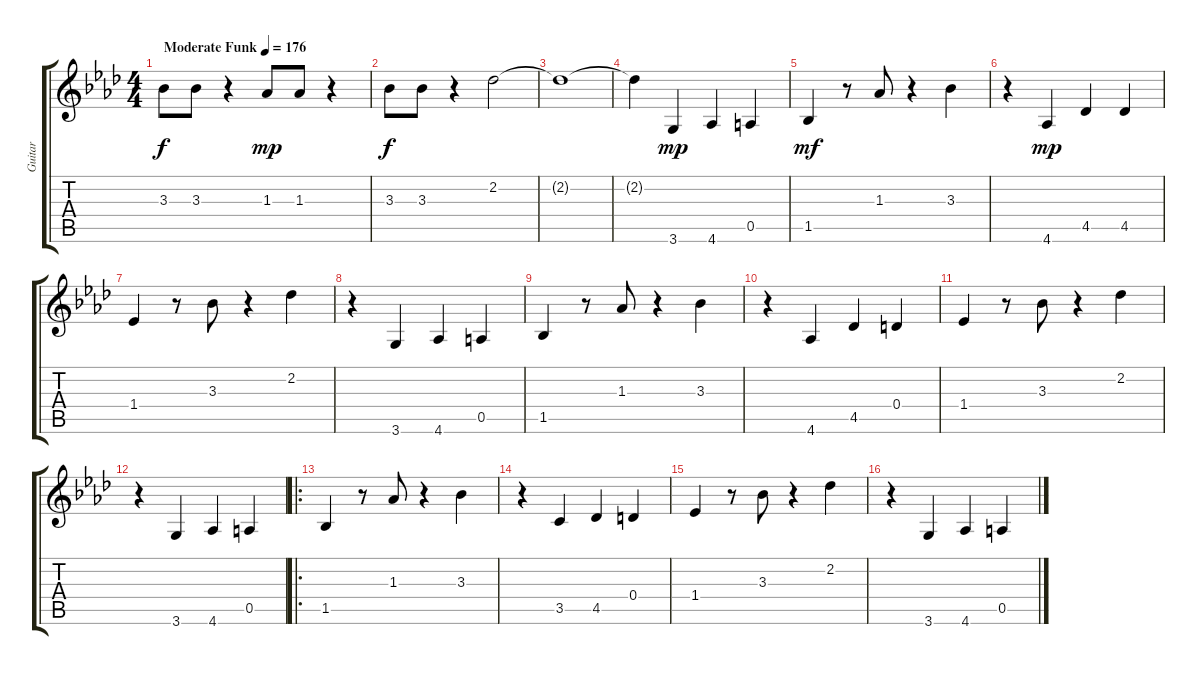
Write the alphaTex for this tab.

\track ("Guitar" "Guitar") {instrument electricguitarjazz}
\staff {score tabs}
\tuning (E4 B3 G3 D3 A2 E2) {hide}
\ts (4 4)
\tempo (176 "Moderate Funk")
\clef g2
\ks ab
3.3.8{dy f instrument electricguitarjazz} 3.3.8 r.4 1.3.8{dy mp} 1.3.8 r.4 |
3.3.8{dy f} 3.3.8 r.4 2.2.2 |
2.2{t}.1 |
2.2{t}.4 3.6.4{dy mp} 4.6.4 0.5.4 |
1.5.4{dy mf} r.8 1.3.8 r.4 3.3.4 |
r.4 4.6.4{dy mp} 4.5.4 4.5.4 |
1.4.4 r.8 3.3.8 r.4 2.2.4 |
r.4 3.6.4 4.6.4 0.5.4 |
1.5.4 r.8 1.3.8 r.4 3.3.4 |
r.4 4.6.4 4.5.4 0.4.4 |
1.4.4 r.8 3.3.8 r.4 2.2.4 |
r.4 3.6.4 4.6.4 0.5.4 |
\ro
1.5.4 r.8 1.3.8 r.4 3.3.4 |
r.4 3.5.4 4.5.4 0.4.4 |
1.4.4 r.8 3.3.8 r.4 2.2.4 |
r.4 3.6.4 4.6.4 0.5.4
